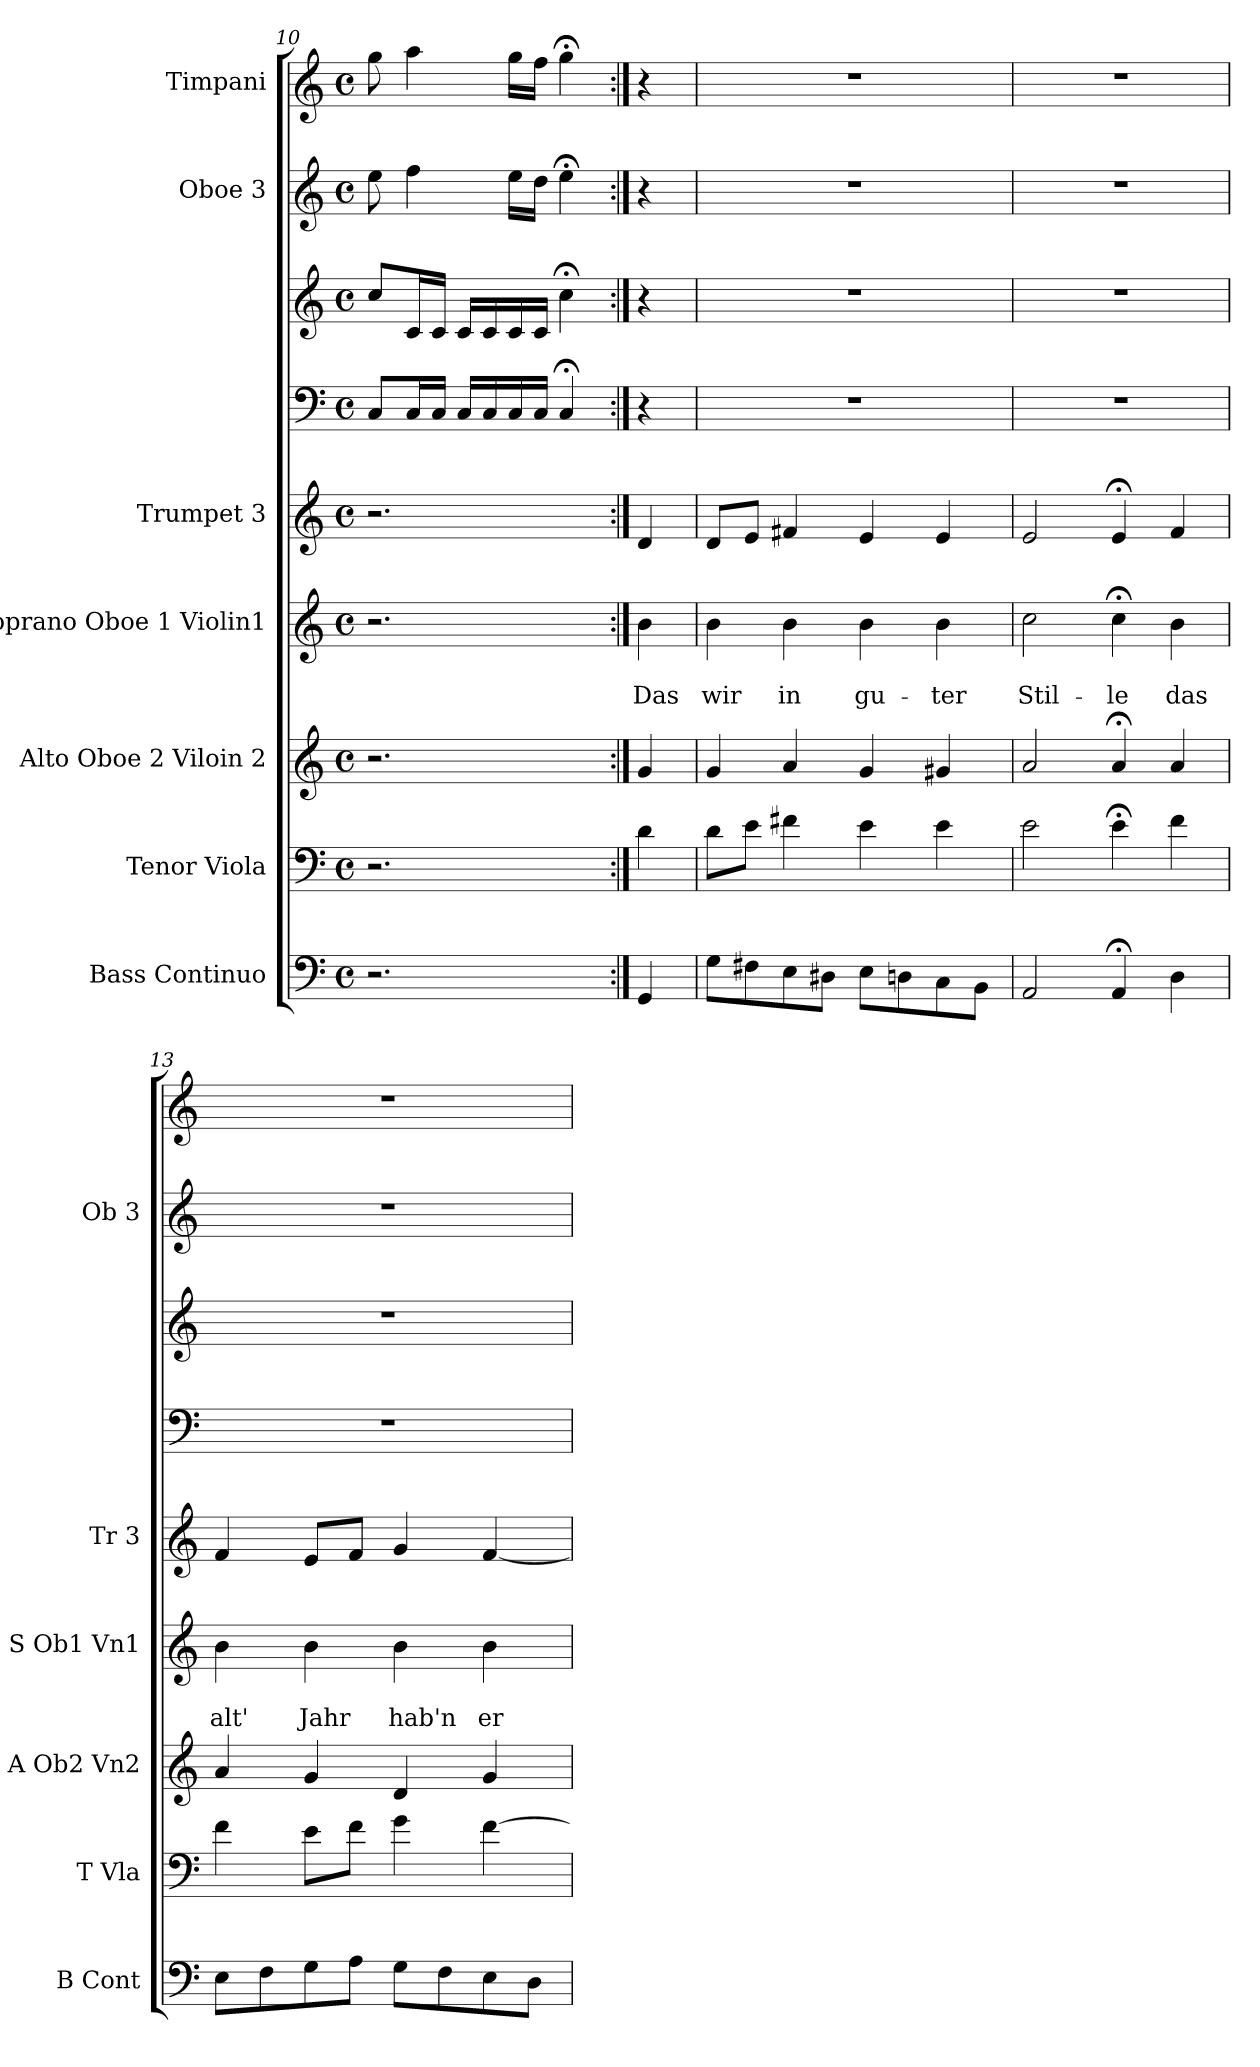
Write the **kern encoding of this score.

**kern	**kern	**kern	**kern	**text	**text	**kern	**kern	**kern	**kern	**kern
*part7	*part6	*part5	*part4	*part4	*part4	*part3	*part3	*part3	*part2	*part1
*staff9	*staff8	*staff7	*staff6	*staff6	*staff6	*staff5	*staff4	*staff3	*staff2	*staff1
*I"Bass Continuo	*I"Tenor Viola	*I"Alto Oboe 2 Viloin 2	*I"Soprano Oboe 1 Violin1	*	*	*I"Trumpet 3	*	*	*I"Oboe 3	*I"Timpani
*I'B Cont	*I'T Vla	*I'A Ob2 Vn2	*I'S Ob1 Vn1	*	*	*I'Tr 3	*	*	*I'Ob 3	*
!!LO:PB:g=z
*clefF4	*clefF4	*clefG2	*clefG2	*	*	*clefG2	*clefF4	*clefG2	*clefG2	*clefG2
*k[]	*k[]	*k[]	*k[]	*	*	*k[]	*k[]	*k[]	*k[]	*k[]
*	*	*	*	*	*	*	*	*	*	*C:
*M4/4	*M4/4	*M4/4	*M4/4	*	*	*M4/4	*M4/4	*M4/4	*M4/4	*M4/4
*met(c)	*met(c)	*met(c)	*met(c)	*	*	*met(c)	*met(c)	*met(c)	*met(c)	*met(c)
=10	=10	=10	=10	=10	=10	=10	=10	=10	=10	=10
2.r	2.r	2.r	2.r	.	.	2.r	8C/L	8cc/L	8ee\	8gg\
.	.	.	.	.	.	.	16C/L	16c/L	4ff\	4aa\
.	.	.	.	.	.	.	16C/JJ	16c/JJ	.	.
.	.	.	.	.	.	.	16C/LL	16c/LL	.	.
.	.	.	.	.	.	.	16C/	16c/	.	.
.	.	.	.	.	.	.	16C/	16c/	16ee\LL	16gg\LL
.	.	.	.	.	.	.	16C/JJ	16c/JJ	16dd\JJ	16ff\JJ
.	.	.	.	.	.	.	4C;</	4cc;<\	4ee;<\	4gg;<\
=10a:|!	=10a:|!	=10a:|!	=10a:|!	=10a:|!	=10a:|!	=10a:|!	=10a:|!	=10a:|!	=10a:|!	=10a:|!
4GG/	4d\	4g/	4b\	.	Das	4d/	4r	4r	4r	4r
=11	=11	=11	=11	=11	=11	=11	=11	=11	=11	=11
8G\L	8d\L	4g/	4b\	.	wir	8d/L	1r	1r	1r	1r
8F#X\	8e\J	.	.	.	.	8e/J	.	.	.	.
8E\	4f#X\	4a/	4b\	.	in	4f#X/	.	.	.	.
8D#X\J	.	.	.	.	.	.	.	.	.	.
8E\L	4e\	4g/	4b\	.	gu-	4e/	.	.	.	.
8Dn\	.	.	.	.	.	.	.	.	.	.
8C\	4e\	4g#X/	4b\	.	-ter	4e/	.	.	.	.
8BB\J	.	.	.	.	.	.	.	.	.	.
=12	=12	=12	=12	=12	=12	=12	=12	=12	=12	=12
2AA/	2e\	2a/	2cc\	.	Stil-	2e/	1r	1r	1r	1r
4AA;</	4e;<\	4a;</	4cc;<\	.	-le	4e;</	.	.	.	.
4D\	4f\	4a/	4b\	.	das	4f/	.	.	.	.
=13	=13	=13	=13	=13	=13	=13	=13	=13	=13	=13
8E\L	4f\	4a/	4b\	.	alt'	4f/	1r	1r	1r	1r
8F\	.	.	.	.	.	.	.	.	.	.
8G\	8e\L	4g/	4b\	.	Jahr	8e/L	.	.	.	.
8A\J	8f\J	.	.	.	.	8f/J	.	.	.	.
8G\L	4g\	4d/	4b\	.	hab'n	4g/	.	.	.	.
8F\	.	.	.	.	.	.	.	.	.	.
8E\	[4f\	4g/	4b\	.	er-	[4f/	.	.	.	.
8D\J	.	.	.	.	.	.	.	.	.	.
=	=	=	=	=	=	=	=	=	=	=
*-	*-	*-	*-	*-	*-	*-	*-	*-	*-	*-
